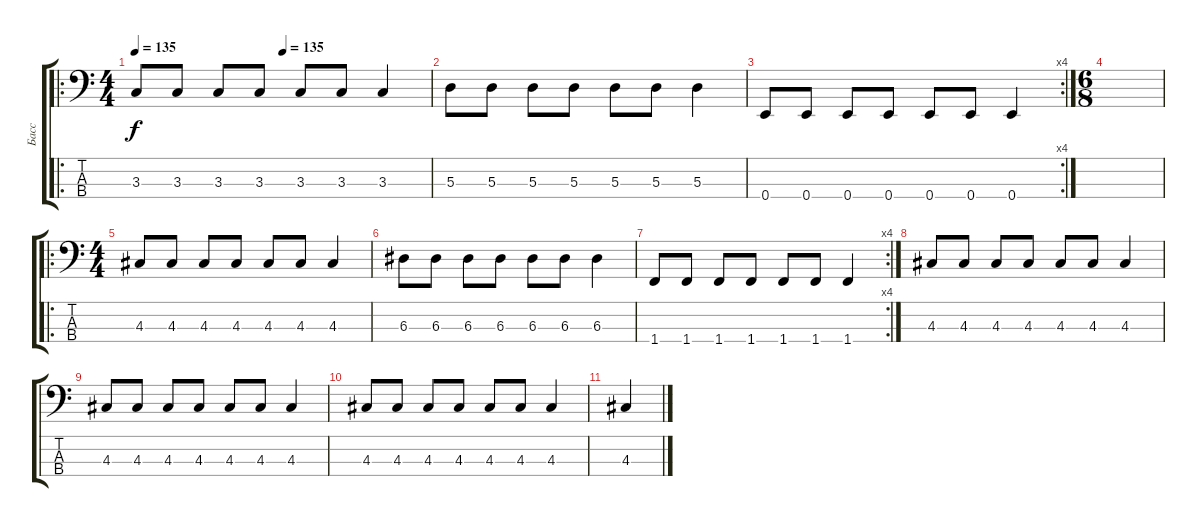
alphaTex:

\track ("Басс" "Басс") {instrument electricbassfinger}
\staff {score tabs}
\tuning (G2 D2 A1 E1) {hide}
\ro
\ts (4 4)
\tempo 135
\tempo (135 0.5)
\clef f4
\ks c
3.3.8{dy f} 3.3.8 3.3.8 3.3.8 3.3.8 3.3.8 3.3.4 |
5.3.8 5.3.8 5.3.8 5.3.8 5.3.8 5.3.8 5.3.4 |
\rc 4
0.4.8 0.4.8 0.4.8 0.4.8 0.4.8 0.4.8 0.4.4 |
\ts (6 8)
|
\ro
\ts (4 4)
4.3.8 4.3.8 4.3.8 4.3.8 4.3.8 4.3.8 4.3.4 |
6.3.8 6.3.8 6.3.8 6.3.8 6.3.8 6.3.8 6.3.4 |
\rc 4
1.4.8 1.4.8 1.4.8 1.4.8 1.4.8 1.4.8 1.4.4 |
4.3.8 4.3.8 4.3.8 4.3.8 4.3.8 4.3.8 4.3.4 |
4.3.8 4.3.8 4.3.8 4.3.8 4.3.8 4.3.8 4.3.4 |
4.3.8 4.3.8 4.3.8 4.3.8 4.3.8 4.3.8 4.3.4 |
4.3.4
